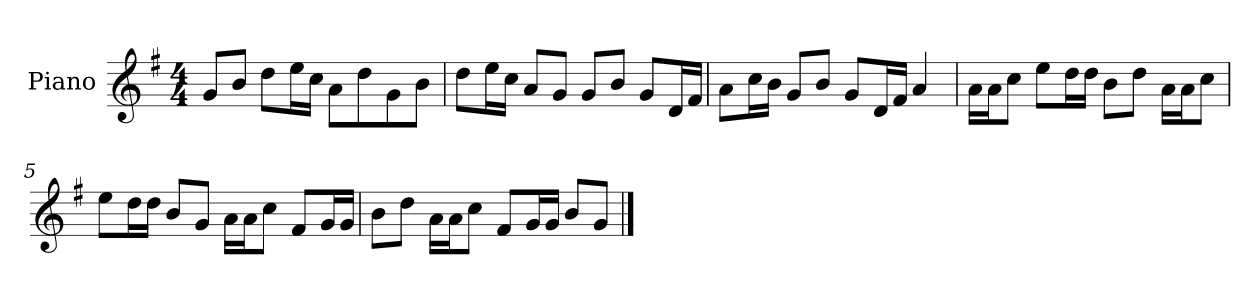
**kern
*part1
*staff1
*I"Piano
*I'P-no
*clefG2
*k[f#]
*M4/4
*MM90
=1
8g/L
8b/J
8dd\L
16ee\L
16cc\JJ
8a\L
8dd\
8g\
8b\J
=2
8dd\L
16ee\L
16cc\JJ
8a/L
8g/J
8g/L
8b/J
8g/L
16d/L
16f#/JJ
=3
8a\L
16cc\L
16b\JJ
8g/L
8b/J
8g/L
16d/L
16f#/JJ
4a/
=4
16a\LL
16a\J
8cc\J
8ee\L
16dd\L
16dd\JJ
8b\L
8dd\J
16a\LL
16a\J
8cc\J
!!LO:LB:g=z
=5
8ee\L
16dd\L
16dd\JJ
8b/L
8g/J
16a\LL
16a\J
8cc\J
8f#/L
16g/L
16g/JJ
=6
8b\L
8dd\J
16a\LL
16a\J
8cc\J
8f#/L
16g/L
16g/JJ
8b/L
8g/J
==
*-
